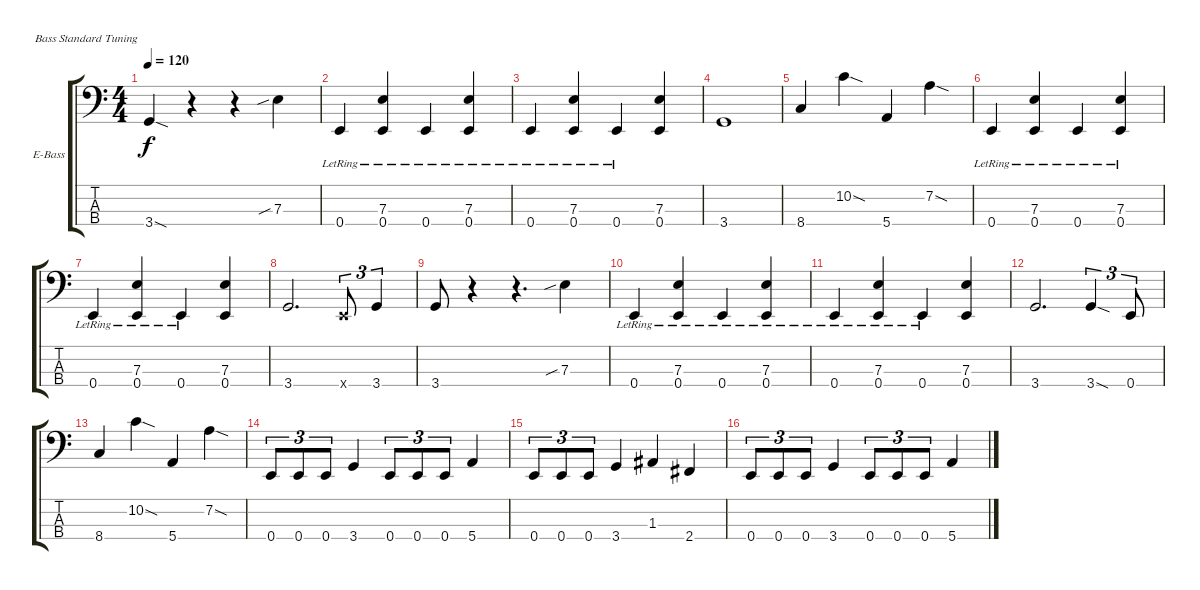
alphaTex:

\defaultSystemsLayout 4
\bracketExtendMode groupsimilarinstruments
\firstSystemTrackNameOrientation horizontal
\otherSystemsTrackNameOrientation horizontal
\track ("Cliff Burton (Main Bass)" "E-Bass") {instrument electricbassfinger}
\staff {score tabs}
\tuning (G2 D2 A1 E1)
\ts (4 4)
\tempo 120
\clef f4
\ks c
3.4{sod}.4{dy f} r.4 r.4 7.3{sib}.4 |
0.4{lr}.4 (7.3{lr} 0.4{lr}).4 0.4{lr}.4 (0.4{lr} 7.3{lr}).4 |
0.4{lr}.4 (7.3{lr} 0.4{lr}).4 0.4{lr}.4 (0.4 7.3).4 |
3.4.1 |
8.4.4 10.2{sod}.4 5.4.4 7.2{sod}.4 |
0.4{lr}.4 (7.3{lr} 0.4{lr}).4 0.4{lr}.4 (0.4{lr} 7.3{lr}).4 |
0.4{lr}.4 (7.3{lr} 0.4{lr}).4 0.4{lr}.4 (0.4 7.3).4 |
3.4.2{d} 0.4{x}.8{tu (3 2)} 3.4.4{tu (3 2)} |
3.4.8 r.4 r.4{d} 7.3{sib}.4 |
0.4{lr}.4 (7.3{lr} 0.4{lr}).4 0.4{lr}.4 (0.4{lr} 7.3{lr}).4 |
0.4{lr}.4 (7.3{lr} 0.4{lr}).4 0.4{lr}.4 (0.4 7.3).4 |
3.4.2{d} 3.4{sod}.4{tu (3 2)} 0.4.8{tu (3 2)} |
8.4.4 10.2{sod}.4 5.4.4 7.2{sod}.4 |
0.4.8{tu (3 2)} 0.4.8{tu (3 2)} 0.4.8{tu (3 2)} 3.4.4 0.4.8{tu (3 2)} 0.4.8{tu (3 2)} 0.4.8{tu (3 2)} 5.4.4 |
0.4.8{tu (3 2)} 0.4.8{tu (3 2)} 0.4.8{tu (3 2)} 3.4.4 1.3.4 2.4.4 |
0.4.8{tu (3 2)} 0.4.8{tu (3 2)} 0.4.8{tu (3 2)} 3.4.4 0.4.8{tu (3 2)} 0.4.8{tu (3 2)} 0.4.8{tu (3 2)} 5.4.4
